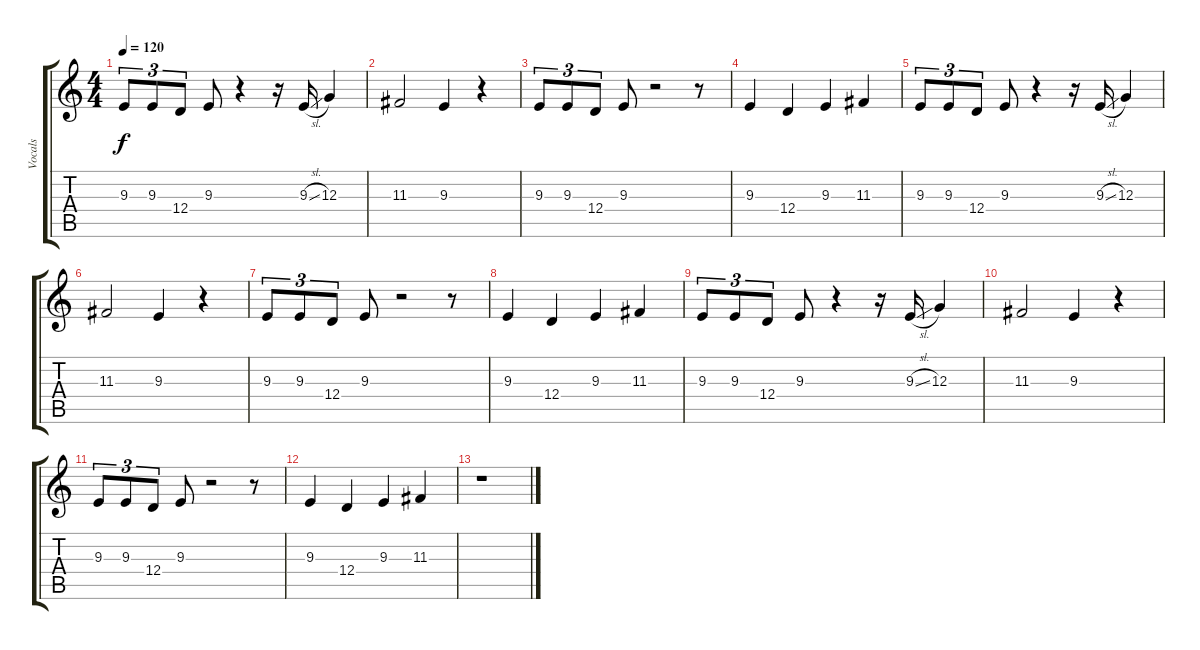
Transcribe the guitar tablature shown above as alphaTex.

\track ("Vocals" "Vocals") {instrument drawbarorgan}
\staff {score tabs}
\tuning (E4 B3 G3 D3 A2 E2) {hide}
\ts (4 4)
\tempo 120
\clef g2
\ks c
9.3.8{tu (3 2) dy f} 9.3.8{tu (3 2)} 12.4.8{tu (3 2)} 9.3.8 r.4 r.16 9.3{sl}.16 12.3.4 |
11.3.2 9.3.4 r.4 |
9.3.8{tu (3 2)} 9.3.8{tu (3 2)} 12.4.8{tu (3 2)} 9.3.8 r.2 r.8 |
9.3.4 12.4.4 9.3.4 11.3.4 |
9.3.8{tu (3 2)} 9.3.8{tu (3 2)} 12.4.8{tu (3 2)} 9.3.8 r.4 r.16 9.3{sl}.16 12.3.4 |
11.3.2 9.3.4 r.4 |
9.3.8{tu (3 2)} 9.3.8{tu (3 2)} 12.4.8{tu (3 2)} 9.3.8 r.2 r.8 |
9.3.4 12.4.4 9.3.4 11.3.4 |
9.3.8{tu (3 2)} 9.3.8{tu (3 2)} 12.4.8{tu (3 2)} 9.3.8 r.4 r.16 9.3{sl}.16 12.3.4 |
11.3.2 9.3.4 r.4 |
9.3.8{tu (3 2)} 9.3.8{tu (3 2)} 12.4.8{tu (3 2)} 9.3.8 r.2 r.8 |
9.3.4 12.4.4 9.3.4 11.3.4 |
r.1
